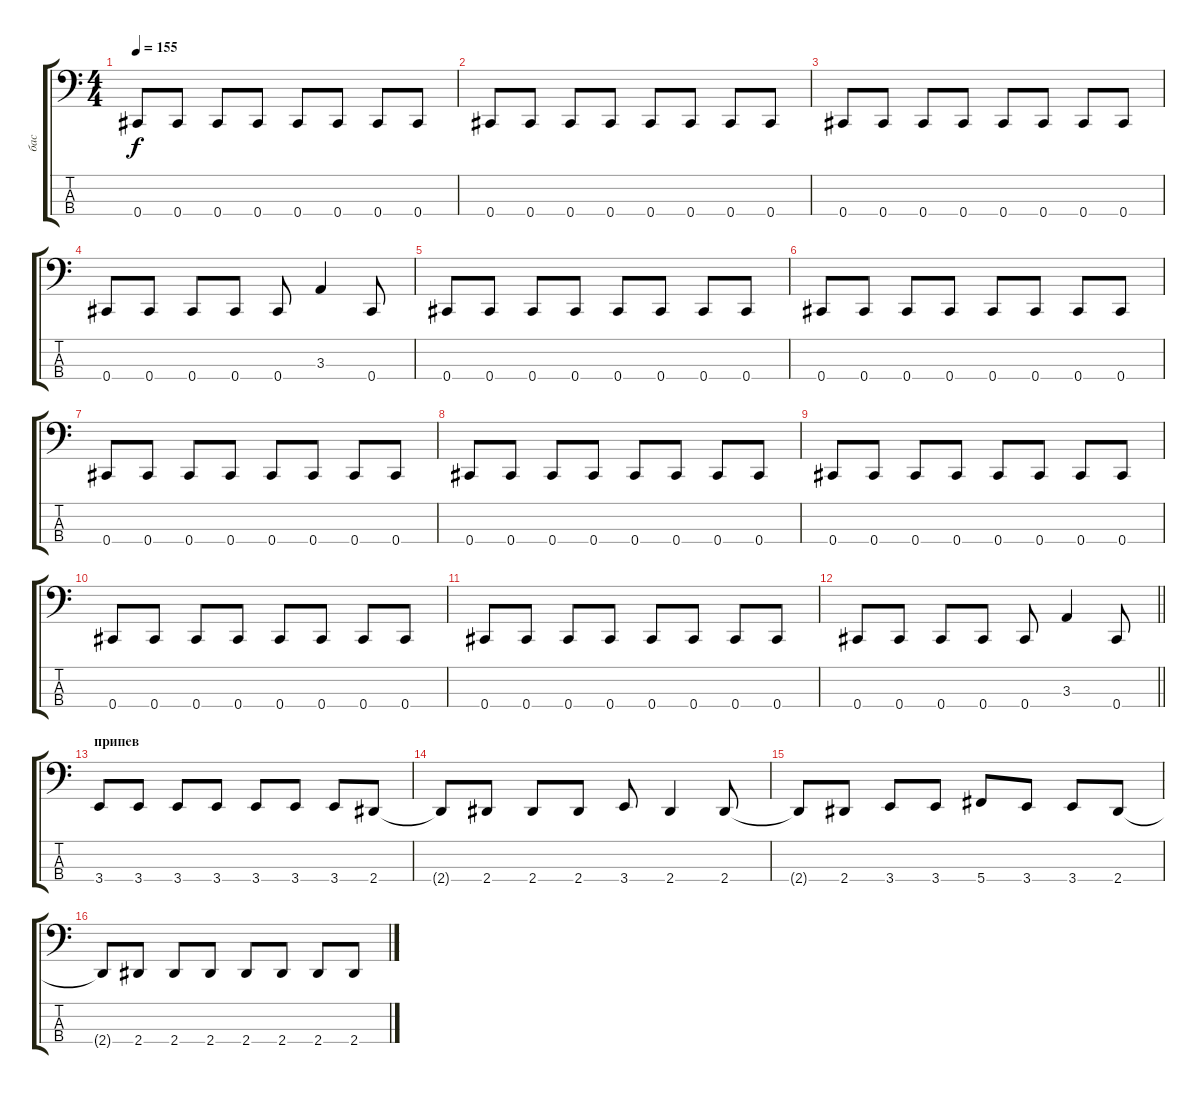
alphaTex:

\track ("бас" "бас") {instrument electricbassfinger}
\staff {score tabs}
\tuning (E2 B1 Gb1 Db1) {hide}
\ts (4 4)
\tempo 155
\clef f4
\ks c
0.4.8{dy f} 0.4.8 0.4.8 0.4.8 0.4.8 0.4.8 0.4.8 0.4.8 |
0.4.8 0.4.8 0.4.8 0.4.8 0.4.8 0.4.8 0.4.8 0.4.8 |
0.4.8 0.4.8 0.4.8 0.4.8 0.4.8 0.4.8 0.4.8 0.4.8 |
0.4.8 0.4.8 0.4.8 0.4.8 0.4.8 3.3.4 0.4.8 |
0.4.8 0.4.8 0.4.8 0.4.8 0.4.8 0.4.8 0.4.8 0.4.8 |
0.4.8 0.4.8 0.4.8 0.4.8 0.4.8 0.4.8 0.4.8 0.4.8 |
0.4.8 0.4.8 0.4.8 0.4.8 0.4.8 0.4.8 0.4.8 0.4.8 |
0.4.8 0.4.8 0.4.8 0.4.8 0.4.8 0.4.8 0.4.8 0.4.8 |
0.4.8 0.4.8 0.4.8 0.4.8 0.4.8 0.4.8 0.4.8 0.4.8 |
0.4.8 0.4.8 0.4.8 0.4.8 0.4.8 0.4.8 0.4.8 0.4.8 |
0.4.8 0.4.8 0.4.8 0.4.8 0.4.8 0.4.8 0.4.8 0.4.8 |
\barLineRight lightlight
0.4.8 0.4.8 0.4.8 0.4.8 0.4.8 3.3.4 0.4.8 |
\section ("" "припев")
3.4.8 3.4.8 3.4.8 3.4.8 3.4.8 3.4.8 3.4.8 2.4.8 |
2.4{t}.8 2.4.8 2.4.8 2.4.8 3.4.8 2.4.4 2.4.8 |
2.4{t}.8 2.4.8 3.4.8 3.4.8 5.4.8 3.4.8 3.4.8 2.4.8 |
2.4{t}.8 2.4.8 2.4.8 2.4.8 2.4.8 2.4.8 2.4.8 2.4.8
